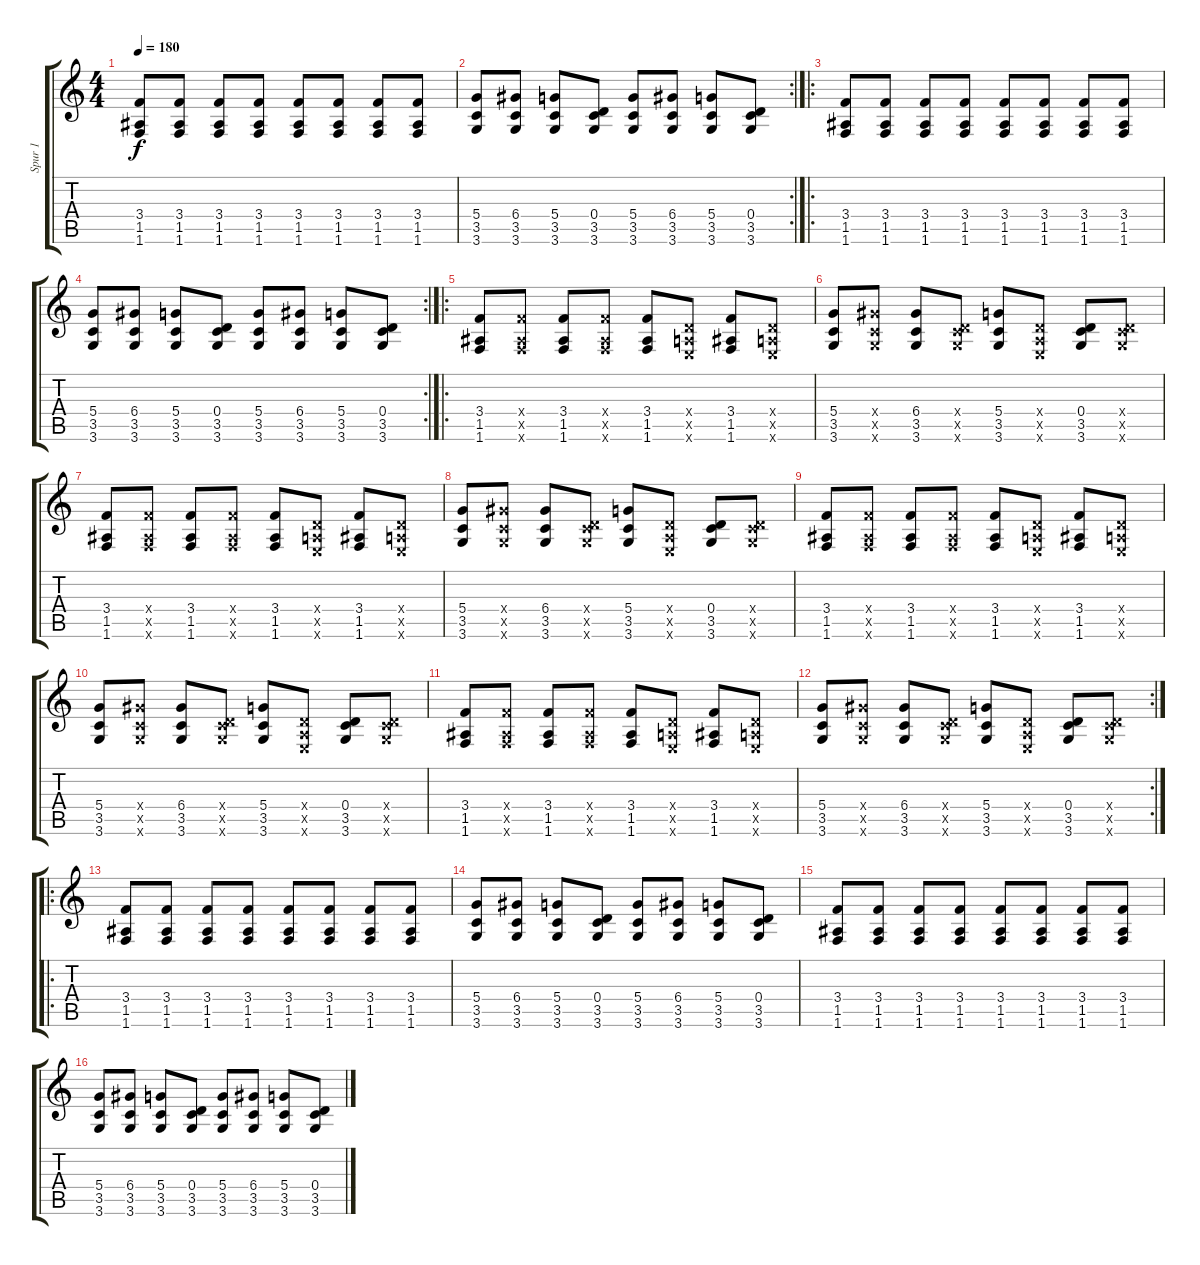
\track ("Spur 1" "Spur 1") {instrument electricguitarclean}
\staff {score tabs}
\tuning (E4 B3 G3 D3 A2 E2) {hide}
\ts (4 4)
\tempo 180
\clef g2
\ks c
(3.4 1.5 1.6).8{dy f} (3.4 1.5 1.6).8 (3.4 1.5 1.6).8 (3.4 1.5 1.6).8 (3.4 1.5 1.6).8 (3.4 1.5 1.6).8 (3.4 1.5 1.6).8 (3.4 1.5 1.6).8 |
\rc 2
(5.4 3.5 3.6).8 (6.4 3.5 3.6).8 (5.4 3.5 3.6).8 (0.4 3.5 3.6).8 (5.4 3.5 3.6).8 (6.4 3.5 3.6).8 (5.4 3.5 3.6).8 (0.4 3.5 3.6).8 |
\ro
(3.4 1.5 1.6).8 (3.4 1.5 1.6).8 (3.4 1.5 1.6).8 (3.4 1.5 1.6).8 (3.4 1.5 1.6).8 (3.4 1.5 1.6).8 (3.4 1.5 1.6).8 (3.4 1.5 1.6).8 |
\rc 2
(5.4 3.5 3.6).8 (6.4 3.5 3.6).8 (5.4 3.5 3.6).8 (0.4 3.5 3.6).8 (5.4 3.5 3.6).8 (6.4 3.5 3.6).8 (5.4 3.5 3.6).8 (0.4 3.5 3.6).8 |
\ro
(3.4 1.5 1.6).8 (3.4{x} 1.5{x} 1.6{x}).8 (3.4 1.5 1.6).8 (3.4{x} 1.5{x} 1.6{x}).8 (3.4 1.5 1.6).8 (0.4{x} 0.5{x} 0.6{x}).8 (3.4 1.5 1.6).8 (0.4{x} 0.5{x} 0.6{x}).8 |
(5.4 3.5 3.6).8 (6.4{x} 3.5{x} 3.6{x}).8 (6.4 3.5 3.6).8 (0.4{x} 3.5{x} 3.6{x}).8 (5.4 3.5 3.6).8 (0.4{x} 0.5{x} 0.6{x}).8 (0.4 3.5 3.6).8 (0.4{x} 3.5{x} 3.6{x}).8 |
(3.4 1.5 1.6).8 (3.4{x} 1.5{x} 1.6{x}).8 (3.4 1.5 1.6).8 (3.4{x} 1.5{x} 1.6{x}).8 (3.4 1.5 1.6).8 (0.4{x} 0.5{x} 0.6{x}).8 (3.4 1.5 1.6).8 (0.4{x} 0.5{x} 0.6{x}).8 |
(5.4 3.5 3.6).8 (6.4{x} 3.5{x} 3.6{x}).8 (6.4 3.5 3.6).8 (0.4{x} 3.5{x} 3.6{x}).8 (5.4 3.5 3.6).8 (0.4{x} 0.5{x} 0.6{x}).8 (0.4 3.5 3.6).8 (0.4{x} 3.5{x} 3.6{x}).8 |
(3.4 1.5 1.6).8 (3.4{x} 1.5{x} 1.6{x}).8 (3.4 1.5 1.6).8 (3.4{x} 1.5{x} 1.6{x}).8 (3.4 1.5 1.6).8 (0.4{x} 0.5{x} 0.6{x}).8 (3.4 1.5 1.6).8 (0.4{x} 0.5{x} 0.6{x}).8 |
(5.4 3.5 3.6).8 (6.4{x} 3.5{x} 3.6{x}).8 (6.4 3.5 3.6).8 (0.4{x} 3.5{x} 3.6{x}).8 (5.4 3.5 3.6).8 (0.4{x} 0.5{x} 0.6{x}).8 (0.4 3.5 3.6).8 (0.4{x} 3.5{x} 3.6{x}).8 |
(3.4 1.5 1.6).8 (3.4{x} 1.5{x} 1.6{x}).8 (3.4 1.5 1.6).8 (3.4{x} 1.5{x} 1.6{x}).8 (3.4 1.5 1.6).8 (0.4{x} 0.5{x} 0.6{x}).8 (3.4 1.5 1.6).8 (0.4{x} 0.5{x} 0.6{x}).8 |
\rc 2
(5.4 3.5 3.6).8 (6.4{x} 3.5{x} 3.6{x}).8 (6.4 3.5 3.6).8 (0.4{x} 3.5{x} 3.6{x}).8 (5.4 3.5 3.6).8 (0.4{x} 0.5{x} 0.6{x}).8 (0.4 3.5 3.6).8 (0.4{x} 3.5{x} 3.6{x}).8 |
\ro
(3.4 1.5 1.6).8 (3.4 1.5 1.6).8 (3.4 1.5 1.6).8 (3.4 1.5 1.6).8 (3.4 1.5 1.6).8 (3.4 1.5 1.6).8 (3.4 1.5 1.6).8 (3.4 1.5 1.6).8 |
(5.4 3.5 3.6).8 (6.4 3.5 3.6).8 (5.4 3.5 3.6).8 (0.4 3.5 3.6).8 (5.4 3.5 3.6).8 (6.4 3.5 3.6).8 (5.4 3.5 3.6).8 (0.4 3.5 3.6).8 |
(3.4 1.5 1.6).8 (3.4 1.5 1.6).8 (3.4 1.5 1.6).8 (3.4 1.5 1.6).8 (3.4 1.5 1.6).8 (3.4 1.5 1.6).8 (3.4 1.5 1.6).8 (3.4 1.5 1.6).8 |
(5.4 3.5 3.6).8 (6.4 3.5 3.6).8 (5.4 3.5 3.6).8 (0.4 3.5 3.6).8 (5.4 3.5 3.6).8 (6.4 3.5 3.6).8 (5.4 3.5 3.6).8 (0.4 3.5 3.6).8
